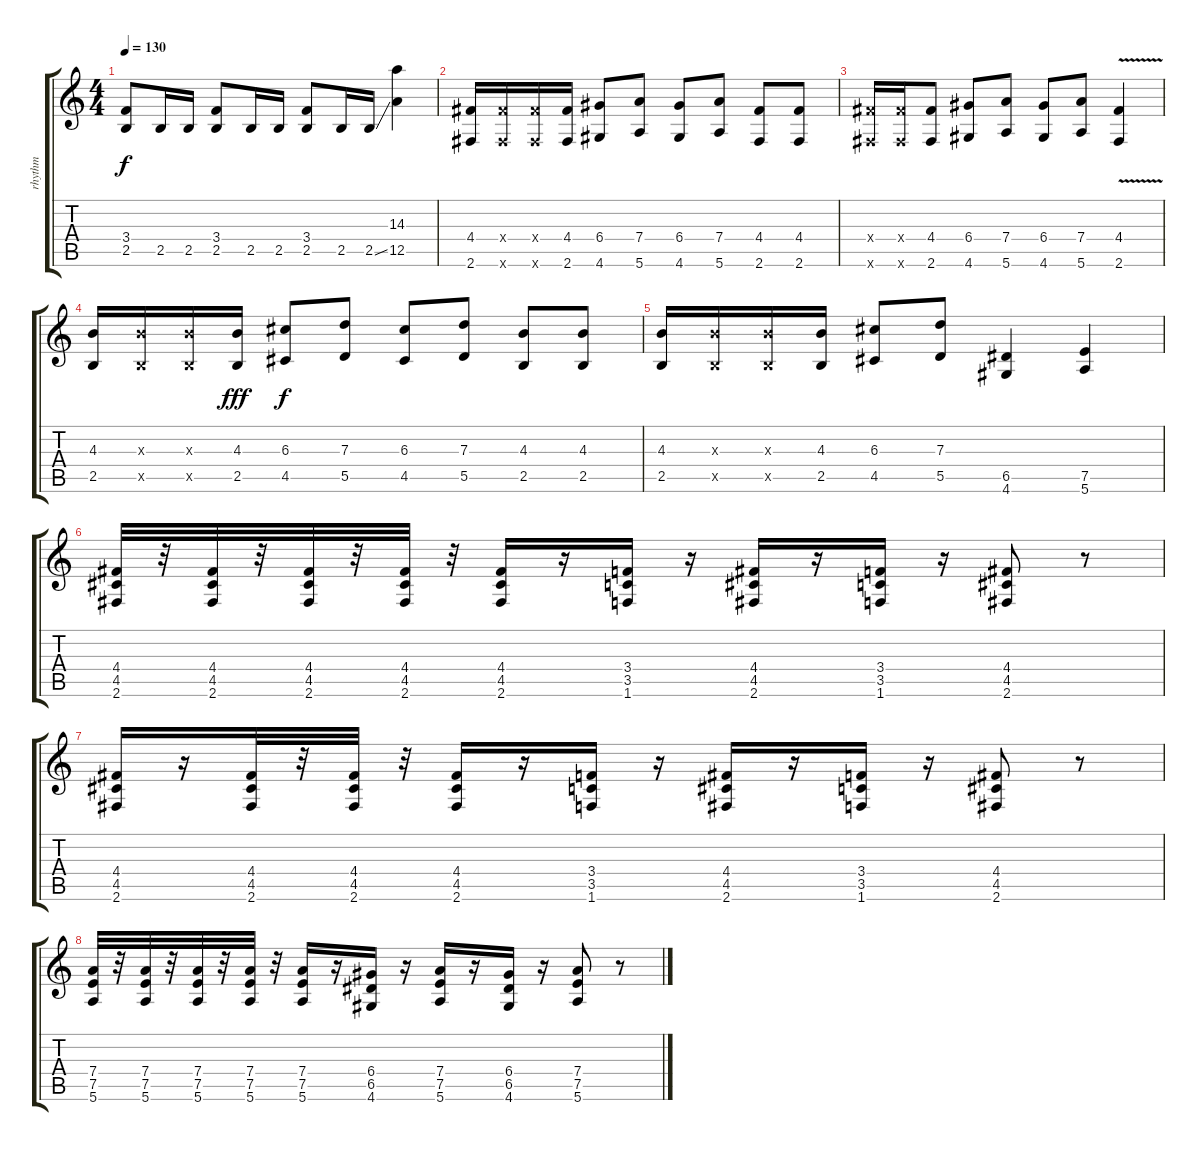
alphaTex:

\track ("rhythm" "rhythm") {solo instrument distortionguitar}
\staff {score tabs}
\tuning (E4 B3 G3 D3 A2 E2) {hide}
\ts (4 4)
\tempo 130
\clef g2
\ks c
(3.4 2.5).8{dy f} 2.5.16 2.5.16 (3.4 2.5).8 2.5.16 2.5.16 (3.4 2.5).8 2.5.16 2.5{ss}.16 (14.3 12.5).4 |
(4.4 2.6).16 (4.4{x} 2.6{x}).16 (4.4{x} 2.6{x}).16 (4.4 2.6).16 (6.4 4.6).8 (7.4 5.6).8 (6.4 4.6).8 (7.4 5.6).8 (4.4 2.6).8 (4.4 2.6).8 |
(4.4{x} 2.6{x}).16 (4.4{x} 2.6{x}).16 (4.4 2.6).8 (6.4 4.6).8 (7.4 5.6).8 (6.4 4.6).8 (7.4 5.6).8 (4.4{v} 2.6{v}).4 |
(4.3 2.5).16 (4.3{x} 2.5{x}).16 (4.3{x} 2.5{x}).16 (4.3 2.5).16{dy fff} (6.3 4.5).8{dy f} (7.3 5.5).8 (6.3 4.5).8 (7.3 5.5).8 (4.3 2.5).8 (4.3 2.5).8 |
(4.3 2.5).16 (4.3{x} 2.5{x}).16 (4.3{x} 2.5{x}).16 (4.3 2.5).16 (6.3 4.5).8 (7.3 5.5).8 (6.5 4.6).4 (7.5 5.6).4 |
(4.4 4.5 2.6).32 r.32 (4.4 4.5 2.6).32 r.32 (4.4 4.5 2.6).32 r.32 (4.4 4.5 2.6).32 r.32 (4.4 4.5 2.6).16 r.16 (3.4 3.5 1.6).16 r.16 (4.4 4.5 2.6).16 r.16 (3.4 3.5 1.6).16 r.16 (4.4 4.5 2.6).8 r.8 |
(4.4 4.5 2.6).16 r.16 (4.4 4.5 2.6).32 r.32 (4.4 4.5 2.6).32 r.32 (4.4 4.5 2.6).16 r.16 (3.4 3.5 1.6).16 r.16 (4.4 4.5 2.6).16 r.16 (3.4 3.5 1.6).16 r.16 (4.4 4.5 2.6).8 r.8 |
(7.4 7.5 5.6).32 r.32 (7.4 7.5 5.6).32 r.32 (7.4 7.5 5.6).32 r.32 (7.4 7.5 5.6).32 r.32 (7.4 7.5 5.6).16 r.16 (6.4 6.5 4.6).16 r.16 (7.4 7.5 5.6).16 r.16 (6.4 6.5 4.6).16 r.16 (7.4 7.5 5.6).8 r.8
